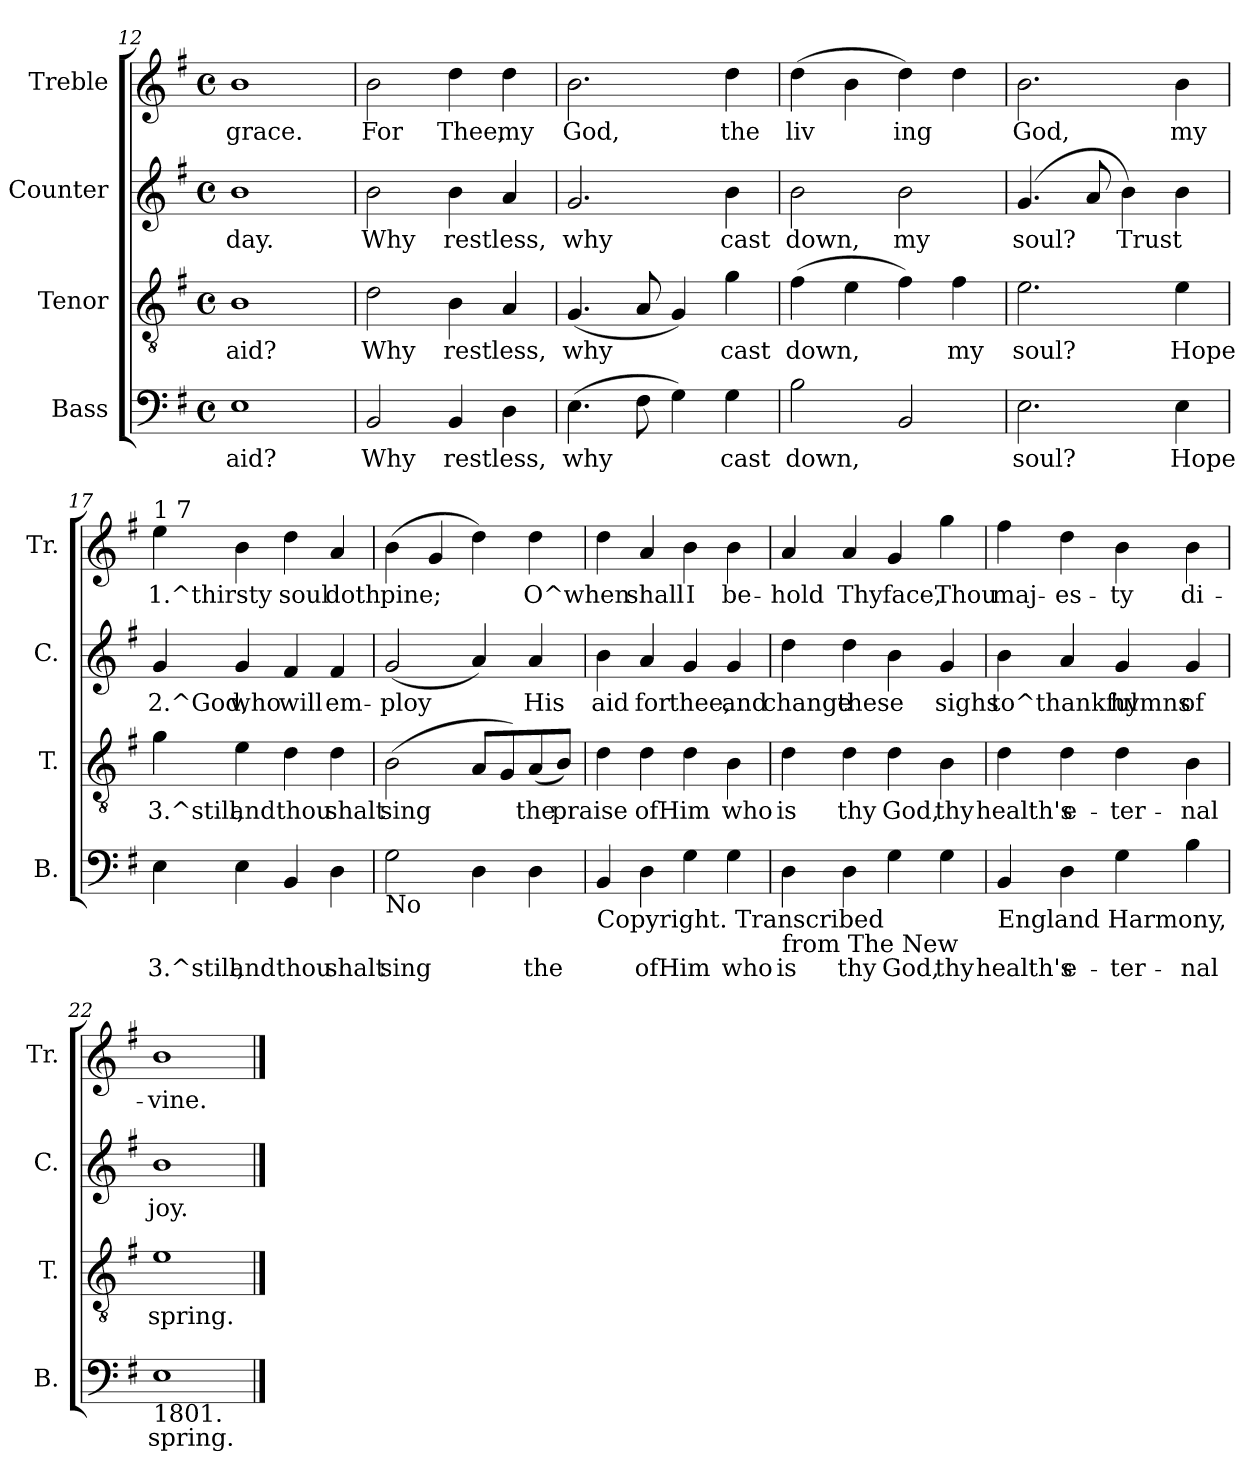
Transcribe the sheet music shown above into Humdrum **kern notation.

**kern	**text	**kern	**text	**kern	**text	**kern	**text
*part4	*part4	*part3	*part3	*part2	*part2	*part1	*part1
*staff4	*staff4	*staff3	*staff3	*staff2	*staff2	*staff1	*staff1
*I"Bass	*	*I"Tenor	*	*I"Counter	*	*I"Treble	*
*I'B.	*	*I'T.	*	*I'C.	*	*I'Tr.	*
*clefF4	*	*clefGv2	*	*clefG2	*	*clefG2	*
*k[f#]	*	*k[f#]	*	*k[f#]	*	*k[f#]	*
*G:	*	*G:	*	*G:	*	*G:	*
*M4/4	*	*M4/4	*	*M4/4	*	*M4/4	*
*met(c)	*	*met(c)	*	*met(c)	*	*met(c)	*
=12	=12	=12	=12	=12	=12	=12	=12
!	!LO:LY:a:rj	!	!LO:LY:b:rj	!	!LO:LY:b:rj	!	!LO:LY:b:rj
1E	aid?	1B	aid?	1b	day.	1b	grace.
=13	=13	=13	=13	=13	=13	=13	=13
!	!LO:LY:a:rj	!	!LO:LY:b:rj	!	!LO:LY:b:rj	!	!LO:LY:b:rj
2BB/	Why	2d\	Why	2b\	Why	2b\	For
!	!LO:LY:a:rj	!	!LO:LY:b:rj	!	!LO:LY:b:rj	!	!LO:LY:b:rj
4BB/	restless,	4B\	restless,	4b\	restless,	4dd\	Thee,
!	!LO:LY:a:rj	!	!LO:LY:b:rj	!	!LO:LY:b:rj	!	!LO:LY:b:rj
4D\	.	4A/	.	4a/	.	4dd\	my
=14	=14	=14	=14	=14	=14	=14	=14
!	!LO:LY:a:rj	!	!LO:LY:b:rj	!	!LO:LY:b:rj	!	!LO:LY:b:rj
(>4.E\	why	(<4.G/	why	2.g/	why	2.b\	God,
!	!LO:LY:a:rj	!	!LO:LY:b:rj	!	!	!	!
8F#\	.	8A/	.	.	.	.	.
!	!LO:LY:a:rj	!	!LO:LY:b:rj	!	!	!	!
4G\)	.	4G/)	.	.	.	.	.
!	!LO:LY:a:rj	!	!LO:LY:b:rj	!	!LO:LY:b:rj	!	!LO:LY:b:rj
4G\	cast	4g\	cast	4b\	cast	4dd\	the
=15	=15	=15	=15	=15	=15	=15	=15
!	!LO:LY:a:rj	!	!LO:LY:b:rj	!	!LO:LY:b:rj	!	!LO:LY:b:rj
2B\	down,	(>4f#\	down,	2b\	down,	(>4dd\	liv-
!	!	!	!LO:LY:b:rj	!	!	!	!LO:LY:b:rj
.	.	4e\	.	.	.	4b\	--
!	!LO:LY:a:rj	!	!LO:LY:b:rj	!	!LO:LY:b:rj	!	!LO:LY:b:rj
2BB/	.	4f#\)	.	2b\	my	4dd\)	-ing
!	!	!	!LO:LY:b:rj	!	!	!	!LO:LY:b:rj
.	.	4f#\	my	.	.	4dd\	.
=16	=16	=16	=16	=16	=16	=16	=16
!	!LO:LY:a:rj	!	!LO:LY:b:rj	!	!LO:LY:b:rj	!	!LO:LY:b:rj
2.E\	soul?	2.e\	soul?	(<4.g/	soul?	2.b\	God,
!	!	!	!	!	!LO:LY:b:rj	!	!
.	.	.	.	8a/	.	.	.
!	!	!	!	!	!LO:LY:b:rj	!	!
.	.	.	.	4b\)	Trust	.	.
!	!LO:LY:a:rj	!	!LO:LY:b:rj	!	!LO:LY:b:rj	!	!LO:LY:b:rj
4E\	Hope	4e\	Hope	4b\	.	4b\	my
!!LO:PB:g=z
=17	=17	=17	=17	=17	=17	=17	=17
!	!	!	!	!	!	!LO:TX:a:t=1 7	!
!	!LO:LY:a:rj	!	!LO:LY:b:rj	!	!LO:LY:b:rj	!	!LO:LY:b:rj
4E\	3.^still,	4g\	3.^still,	4g/	2.^God,	4ee\	1.^thirsty
!	!LO:LY:a:rj	!	!LO:LY:b:rj	!	!LO:LY:b:rj	!	!LO:LY:b:rj
4E\	and	4e\	and	4g/	who	4b\	.
!	!LO:LY:a:rj	!	!LO:LY:b:rj	!	!LO:LY:b:rj	!	!LO:LY:b:rj
4BB/	thou	4d\	thou	4f#/	will	4dd\	soul
!	!LO:LY:a:rj	!	!LO:LY:b:rj	!	!LO:LY:b:rj	!	!LO:LY:b:rj
4D\	shalt	4d\	shalt	4f#/	em-	4a/	doth
=18	=18	=18	=18	=18	=18	=18	=18
!LO:TX:b:t=No	!	!	!	!	!	!	!
!	!LO:LY:a:rj	!	!LO:LY:b:rj	!	!LO:LY:b:rj	!	!LO:LY:b:rj
2G\	sing	(>2B\	sing	(<2g/	-ploy	(>4b\	pine;
!	!	!	!	!	!	!	!LO:LY:b:rj
.	.	.	.	.	.	4g/	.
!	!LO:LY:a:rj	!	!LO:LY:b:rj	!	!LO:LY:b:rj	!	!LO:LY:b:rj
4D\	.	8A/L	.	4a/)	.	4dd\)	.
!	!	!	!LO:LY:b:rj	!	!	!	!
.	.	8G/)	.	.	.	.	.
!	!LO:LY:a:rj	!	!LO:LY:b:rj	!	!LO:LY:b:rj	!	!LO:LY:b:rj
4D\	the	(<8A/	the	4a/	His	4dd\	O^when
!	!	!	!LO:LY:b:rj	!	!	!	!
.	.	8B/J)	praise	.	.	.	.
=19	=19	=19	=19	=19	=19	=19	=19
!LO:TX:b:t=Copyright. Transcribed	!	!	!	!	!	!	!
!	!LO:LY:a:rj	!	!LO:LY:b:rj	!	!LO:LY:b:rj	!	!LO:LY:b:rj
4BB/	.	4d\	.	4b\	aid	4dd\	.
!	!LO:LY:a:rj	!	!LO:LY:b:rj	!	!LO:LY:b:rj	!	!LO:LY:b:rj
4D\	ofHim	4d\	ofHim	4a/	for	4a/	shall
!	!LO:LY:a:rj	!	!LO:LY:b:rj	!	!LO:LY:b:rj	!	!LO:LY:b:rj
4G\	.	4d\	.	4g/	thee,	4b\	I
!	!LO:LY:a:rj	!	!LO:LY:b:rj	!	!LO:LY:b:rj	!	!LO:LY:b:rj
4G\	who	4B\	who	4g/	and	4b\	be-
=20	=20	=20	=20	=20	=20	=20	=20
!LO:TX:b:t=from The New	!	!	!	!	!	!	!
!	!LO:LY:a:rj	!	!LO:LY:b:rj	!	!LO:LY:b:rj	!	!LO:LY:b:rj
4D\	is	4d\	is	4dd\	change	4a/	-hold
!	!LO:LY:a:rj	!	!LO:LY:b:rj	!	!LO:LY:b:rj	!	!LO:LY:b:rj
4D\	thy	4d\	thy	4dd\	these	4a/	Thy
!	!LO:LY:a:rj	!	!LO:LY:b:rj	!	!LO:LY:b:rj	!	!LO:LY:b:rj
4G\	God,	4d\	God,	4b\	.	4g/	face,
!	!LO:LY:a:rj	!	!LO:LY:b:rj	!	!LO:LY:b:rj	!	!LO:LY:b:rj
4G\	thy	4B\	thy	4g/	sighs	4gg\	Thou
=21	=21	=21	=21	=21	=21	=21	=21
!LO:TX:b:t=England Harmony,	!	!	!	!	!	!	!
!	!LO:LY:a:rj	!	!LO:LY:b:rj	!	!LO:LY:b:rj	!	!LO:LY:b:rj
4BB/	health's	4d\	health's	4b\	to^thankful	4ff#\	maj-
!	!LO:LY:a:rj	!	!LO:LY:b:rj	!	!LO:LY:b:rj	!	!LO:LY:b:rj
4D\	e-	4d\	e-	4a/	.	4dd\	-es-
!	!LO:LY:a:rj	!	!LO:LY:b:rj	!	!LO:LY:b:rj	!	!LO:LY:b:rj
4G\	-ter-	4d\	-ter-	4g/	hymns	4b\	-ty
!	!LO:LY:a:rj	!	!LO:LY:b:rj	!	!LO:LY:b:rj	!	!LO:LY:b:rj
4B\	-nal	4B\	-nal	4g/	of	4b\	di-
=22	=22	=22	=22	=22	=22	=22	=22
!LO:TX:b:t=1801.	!	!	!	!	!	!	!
!	!LO:LY:a:rj	!	!LO:LY:b:rj	!	!LO:LY:b:rj	!	!LO:LY:b:rj
1E	spring.	1e	spring.	1b	joy.	1b	-vine.
==	==	==	==	==	==	==	==
*-	*-	*-	*-	*-	*-	*-	*-
